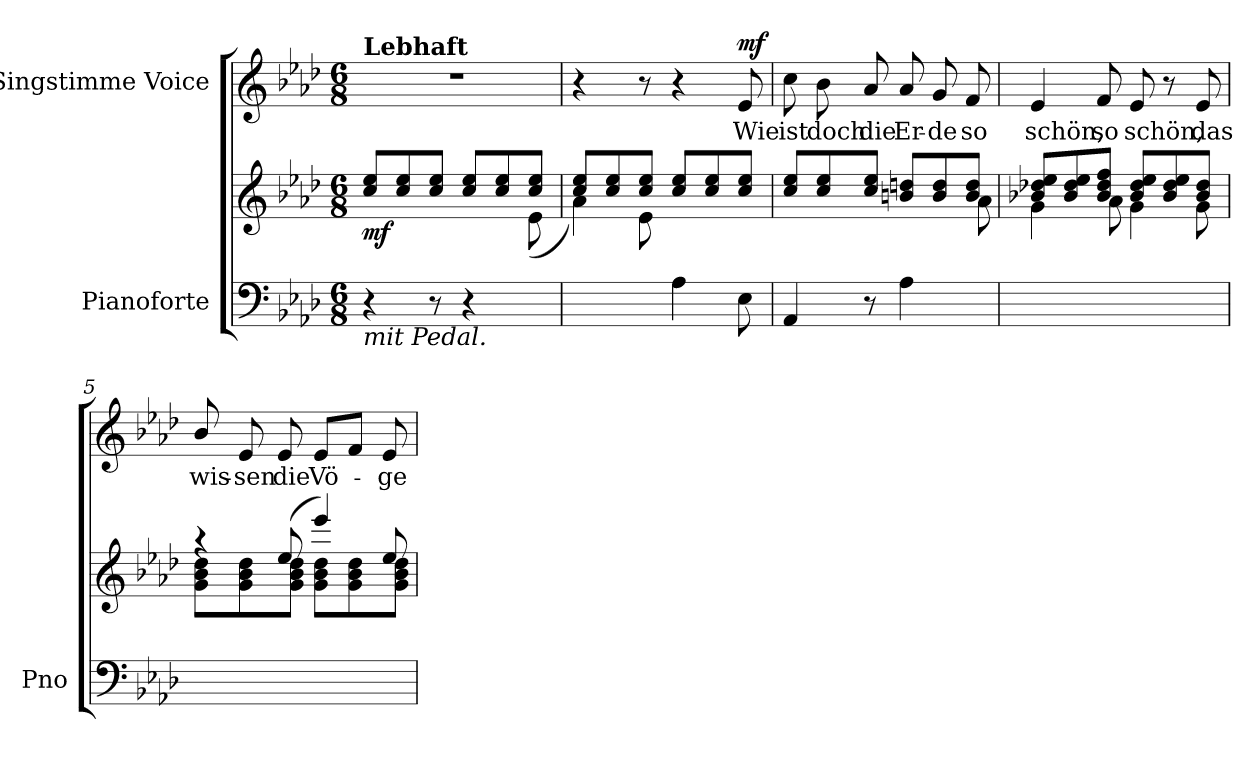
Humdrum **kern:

**kern	**kern	**dynam	**kern	**text	**dynam
*part2	*part2	*part2	*part1	*part1	*part1
*staff3	*staff2	*staff2/3	*staff1	*staff1	*staff1
*I"Pianoforte	*	*	*I"Singstimme Voice	*	*
*I'Pno	*	*	*	*	*
*clefF4	*clefG2	*	*clefG2	*	*
*k[b-e-a-d-]	*k[b-e-a-d-]	*	*k[b-e-a-d-]	*	*
*M6/8	*M6/8	*	*M6/8	*	*
=1	=1	=1	=1	=1	=1
*	*^	*	*	*	*
!	!	!	!	!LO:TX:a:B:t=Lebhaft	!	!
!LO:TX:b:i:t=mit Pedal.	!	!	!	!	!	!
!	!	!	!LO:DY:b	!	!	!
4r	8cc/ 8ee-/L	8ryy	mf	2.r	.	.
*	*v	*v	*	*	*	*
.	8cc/ 8ee-/	.	.	.	.
8r	8cc/ 8ee-/J	.	.	.	.
4r	8cc/ 8ee-/L	.	.	.	.
.	8cc/ 8ee-/	.	.	.	.
*	*^	*	*	*	*
8ryy	8cc/ 8ee-/J	(<8e-\	.	.	.	.
=2	=2	=2	=2	=2	=2	=2
4.ryy	8cc/ 8ee-/L	4a-\)	.	4r	.	.
.	8cc/ 8ee-/	.	.	.	.	.
.	8cc/ 8ee-/J	(>8e-\	.	8r	.	.
4A-\)	8cc/ 8ee-/L	4.ryy	.	4r	.	.
.	8cc/ 8ee-/	.	.	.	.	.
!	!	!	!	!	!LO:LY:b	!LO:DY:a
8E-\	8cc/ 8ee-/J	.	.	8e-/	Wie	mf
=3	=3	=3	=3	=3	=3	=3
!	!	!	!	!	!LO:LY:b	!
4AA-/	8cc/ 8ee-/L	8ryy	.	8cc\	ist	.
!	!	!	!	!	!LO:LY:b	!
*	*v	*v	*	*	*	*
.	8cc/ 8ee-/	.	8b-\	doch	.
!	!	!	!	!LO:LY:b	!
8r	8cc/ 8ee-/J	.	8a-/	die	.
!	!	!	!	!LO:LY:b	!
4A-\	8bn/ 8ddn/L	.	8a-/	Er-	.
!	!	!	!	!LO:LY:b	!
.	8b/ 8dd/	.	8g/	-de	.
*	*^	*	*	*	*
!	!	!	!	!	!LO:LY:b	!
8ryy	8b/ 8dd/J	8a-\	.	8f/	so	.
=4	=4	=4	=4	=4	=4	=4
!	!	!	!	!	!LO:LY:b	!
2.ryy	8b-X/ 8dd-X/ 8ee-/L	4g\	.	4e-/	schön,	.
.	8b-/ 8dd-/ 8ee-/	.	.	.	.	.
!	!	!	!	!	!LO:LY:b	!
.	8b-/ 8dd-/ 8ff/J	8a-\	.	8f/	so	.
!	!	!	!	!	!LO:LY:b	!
.	8b-/ 8dd-/ 8ee-/L	4g\	.	8e-/	schön,	.
.	8b-/ 8dd-/ 8ee-/	.	.	8r	.	.
!	!	!	!	!	!LO:LY:b	!
.	8b-/ 8dd-/J	8g\	.	8e-/	das	.
!!LO:LB:g=z
=5	=5	=5	=5	=5	=5	=5
!	!	!	!	!	!LO:LY:b	!
2.ryy	4raa	8g\ 8b-\ 8dd-\L	.	8b-/	wis-	.
!	!	!	!	!	!LO:LY:b	!
.	.	8g\ 8b-\ 8dd-\	.	8e-/	-sen	.
!	!	!	!	!	!LO:LY:b	!
.	(>8ee-/	8g\ 8b-\ 8dd-\J	.	8e-/	die	.
!	!	!	!	!	!LO:LY:b	!
.	4eee-/)	8g\ 8b-\ 8dd-\L	.	8e-/L	Vö-	.
.	.	8g\ 8b-\ 8dd-\	.	8f/J	.	.
!	!	!	!	!	!LO:LY:b	!
.	8ee-/	8g\ 8b-\ 8dd-\J	.	8e-/	-ge-	.
*	*v	*v	*	*	*	*
=	=	=	=	=	=
*-	*-	*-	*-	*-	*-
